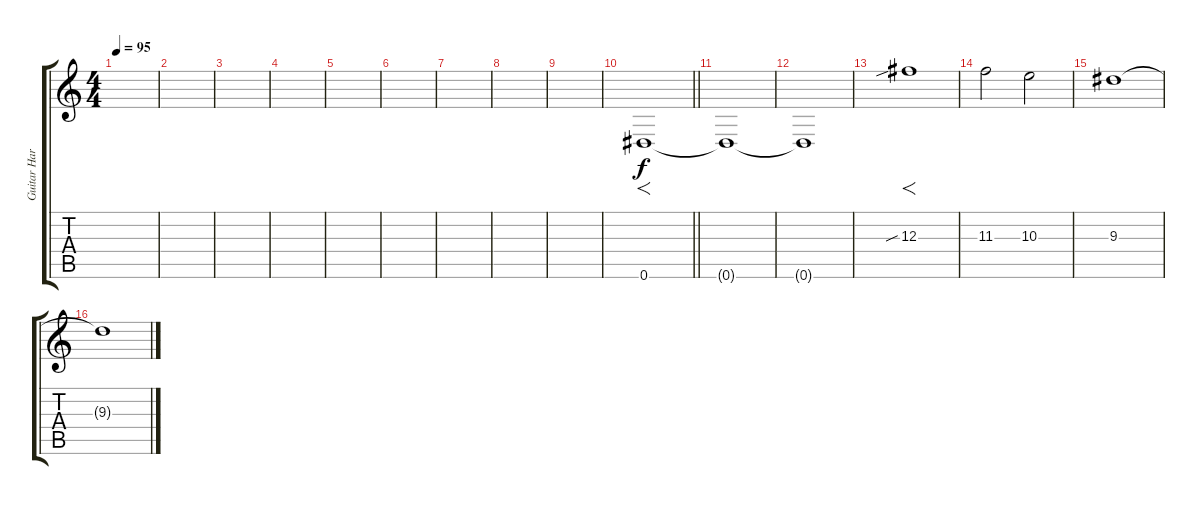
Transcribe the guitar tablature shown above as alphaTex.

\track ("Guitar Harmonics" "Guitar Har") {instrument overdrivenguitar}
\staff {score tabs}
\tuning (Eb4 Bb3 Gb3 Db3 Ab2 Eb2) {hide}
\ts (4 4)
\tempo 95
\clef g2
\ks c
|
|
|
|
|
|
|
|
|
\barLineRight lightlight
0.6.1{f} |
0.6{t}.1{dy f} |
0.6{t}.1 |
12.3{sib}.1{f} |
11.3.2 10.3.2 |
9.3.1 |
9.3{t}.1
